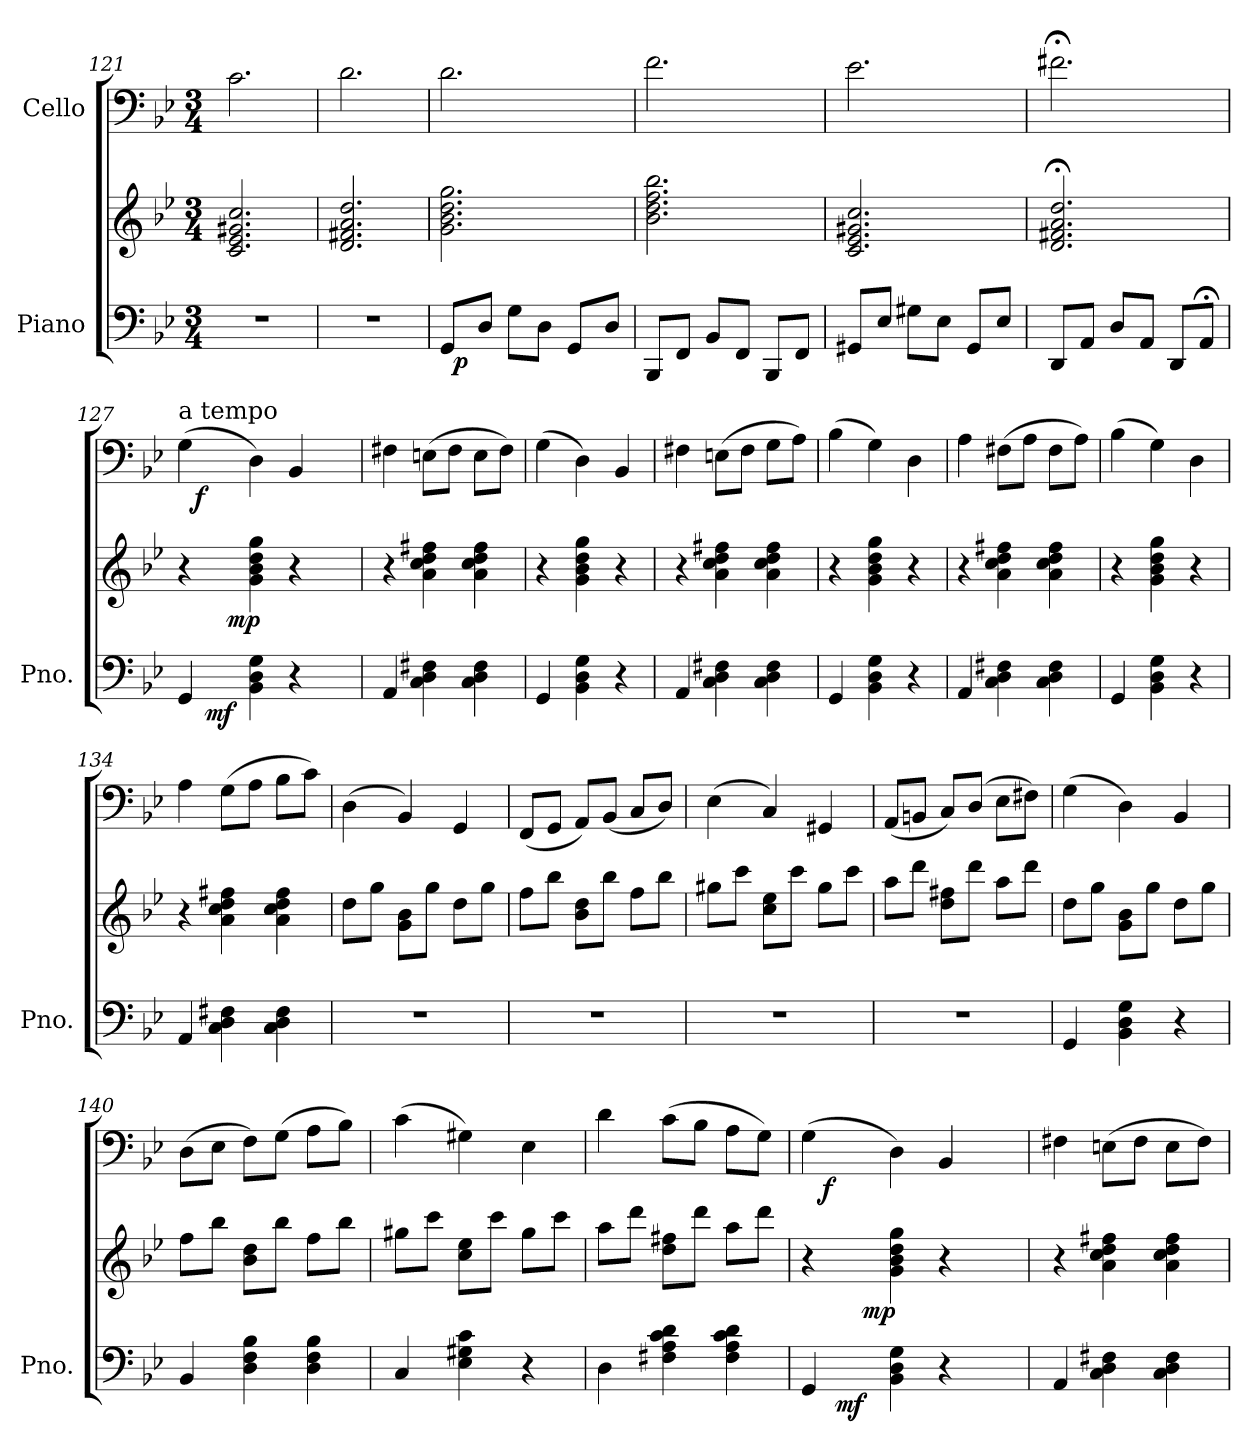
**kern	**kern	**dynam	**kern	**dynam
*part2	*part2	*part2	*part1	*part1
*staff3	*staff2	*staff2/3	*staff1	*staff1
*I"Piano	*	*	*I"Cello	*
*I'Pno.	*	*	*	*
*clefF4	*clefG2	*	*clefF4	*
*k[b-e-]	*k[b-e-]	*	*k[b-e-]	*
*g:	*g:	*	*g:	*
*M3/4	*M3/4	*	*M3/4	*
=121	=121	=121	=121	=121
2.r	2.c/ 2.e-/ 2.g#X/ 2.cc/	.	2.c\	.
=122	=122	=122	=122	=122
2.r	2.d/ 2.f#X/ 2.a/ 2.dd/	.	2.d\	.
=123	=123	=123	=123	=123
*^	*	*	*	*
8GG/L	32ryy	2.g\ 2.b-\ 2.dd\ 2.gg\	.	2.d\	.
!	!	!	!LO:DY:b=2	!	!
.	2ryy	.	p	.	.
8D/J	.	.	.	.	.
8G\L	.	.	.	.	.
8D\J	.	.	.	.	.
8GG/L	.	.	.	.	.
.	8..ryy	.	.	.	.
8D/J	.	.	.	.	.
*v	*v	*	*	*	*
=124	=124	=124	=124	=124
8BBB-/L	2.b-\ 2.dd\ 2.ff\ 2.bb-\	.	2.f\	.
8FF/J	.	.	.	.
8BB-/L	.	.	.	.
8FF/J	.	.	.	.
8BBB-/L	.	.	.	.
8FF/J	.	.	.	.
=125	=125	=125	=125	=125
8GG#X/L	2.c/ 2.e-/ 2.g#X/ 2.cc/	.	2.e-\	.
8E-/J	.	.	.	.
8G#X\L	.	.	.	.
8E-\J	.	.	.	.
8GG#/L	.	.	.	.
8E-/J	.	.	.	.
=126	=126	=126	=126	=126
8DD/L	2.d/;< 2.f#X/;< 2.a/;< 2.dd/;<	.	2.f#X;<\	.
8AA/J	.	.	.	.
8D/L	.	.	.	.
8AA/J	.	.	.	.
8DD/L	.	.	.	.
8AA;</J	.	.	.	.
!!LO:LB:g=z
=127	=127	=127	=127	=127
*^	*^	*	*^	*
!	!	!	!	!	!LO:TX:a:t=a tempo	!	!
4GG/	16.ryy	4r	8ryy	.	(>4G\	16ryy	.
!	!	!	!	!	!	!	!LO:DY:b
.	.	.	.	.	.	2ryy	f
!	!	!	!	!LO:DY:b=2	!	!	!
.	2ryy	.	.	mf	.	.	.
.	.	.	32ryy	.	.	.	.
!	!	!	!	!LO:DY:b	!	!	!
.	.	.	2ryy	mp	.	.	.
4BB-\ 4D\ 4G\	.	4g\ 4b-\ 4dd\ 4gg\	.	.	4D\)	.	.
4r	.	4r	.	.	4BB-/	.	.
.	.	.	.	.	.	8.ryy	.
.	8ryy	.	.	.	.	.	.
.	.	.	16.ryy	.	.	.	.
.	32ryy	.	.	.	.	.	.
*v	*v	*	*	*	*v	*v	*
*	*v	*v	*	*	*
=128	=128	=128	=128	=128
4AA/	4r	.	4F#X\	.
4C\ 4D\ 4F#X\	4a\ 4cc\ 4dd\ 4ff#X\	.	(>8En\L	.
.	.	.	8F#\J	.
4C\ 4D\ 4F#\	4a\ 4cc\ 4dd\ 4ff#\	.	8E\L	.
.	.	.	8F#\J)	.
=129	=129	=129	=129	=129
4GG/	4r	.	(>4G\	.
4BB-\ 4D\ 4G\	4g\ 4b-\ 4dd\ 4gg\	.	4D\)	.
4r	4r	.	4BB-/	.
=130	=130	=130	=130	=130
4AA/	4r	.	4F#X\	.
4C\ 4D\ 4F#X\	4a\ 4cc\ 4dd\ 4ff#X\	.	(>8En\L	.
.	.	.	8F#\J	.
4C\ 4D\ 4F#\	4a\ 4cc\ 4dd\ 4ff#\	.	8G\L	.
.	.	.	8A\J)	.
=131	=131	=131	=131	=131
4GG/	4r	.	(>4B-\	.
4BB-\ 4D\ 4G\	4g\ 4b-\ 4dd\ 4gg\	.	4G\)	.
4r	4r	.	4D\	.
=132	=132	=132	=132	=132
4AA/	4r	.	4A\	.
4C\ 4D\ 4F#X\	4a\ 4cc\ 4dd\ 4ff#X\	.	(>8F#X\L	.
.	.	.	8A\J	.
4C\ 4D\ 4F#\	4a\ 4cc\ 4dd\ 4ff#\	.	8F#\L	.
.	.	.	8A\J)	.
!!LO:PB:g=z
=133	=133	=133	=133	=133
4GG/	4r	.	(>4B-\	.
4BB-\ 4D\ 4G\	4g\ 4b-\ 4dd\ 4gg\	.	4G\)	.
4r	4r	.	4D\	.
=134	=134	=134	=134	=134
4AA/	4r	.	4A\	.
4C\ 4D\ 4F#X\	4a\ 4cc\ 4dd\ 4ff#X\	.	(>8G\L	.
.	.	.	8A\J	.
4C\ 4D\ 4F#\	4a\ 4cc\ 4dd\ 4ff#\	.	8B-\L	.
.	.	.	8c\J)	.
=135	=135	=135	=135	=135
2.r	8dd\L	.	(>4D\	.
.	8gg\J	.	.	.
.	8g\ 8b-\L	.	4BB-/)	.
.	8gg\J	.	.	.
.	8dd\L	.	4GG/	.
.	8gg\J	.	.	.
=136	=136	=136	=136	=136
2.r	8ff\L	.	(<8FF/L	.
.	8bb-\J	.	8GG/J	.
.	8b-\ 8dd\L	.	8AA/L)	.
.	8bb-\J	.	(<8BB-/J	.
.	8ff\L	.	8C/L	.
.	8bb-\J	.	8D/J)	.
=137	=137	=137	=137	=137
2.r	8gg#X\L	.	(>4E-\	.
.	8ccc\J	.	.	.
.	8cc\ 8ee-\L	.	4C/)	.
.	8ccc\J	.	.	.
.	8gg#\L	.	4GG#X/	.
.	8ccc\J	.	.	.
=138	=138	=138	=138	=138
2.r	8aa\L	.	(<8AA/L	.
.	8ddd\J	.	8BBn/J	.
.	8dd\ 8ff#X\L	.	8C/L)	.
.	8ddd\J	.	(8D/J	.
.	8aa\L	.	8E-\L	.
.	8ddd\J	.	8F#X\J)	.
!!LO:LB:g=z
=139	=139	=139	=139	=139
4GG/	8dd\L	.	(>4G\	.
.	8gg\J	.	.	.
4BB-\ 4D\ 4G\	8g\ 8b-\L	.	4D\)	.
.	8gg\J	.	.	.
4r	8dd\L	.	4BB-/	.
.	8gg\J	.	.	.
=140	=140	=140	=140	=140
4BB-/	8ff\L	.	(>8D\L	.
.	8bb-\J	.	8E-\J	.
4D\ 4F\ 4B-\	8b-\ 8dd\L	.	8F\L)	.
.	8bb-\J	.	(>8G\J	.
4D\ 4F\ 4B-\	8ff\L	.	8A\L	.
.	8bb-\J	.	8B-\J)	.
=141	=141	=141	=141	=141
4C/	8gg#X\L	.	(>4c\	.
.	8ccc\J	.	.	.
4E-\ 4G#X\ 4c\	8cc\ 8ee-\L	.	4G#X\)	.
.	8ccc\J	.	.	.
4r	8gg#\L	.	4E-\	.
.	8ccc\J	.	.	.
=142	=142	=142	=142	=142
4D\	8aa\L	.	4d\	.
.	8ddd\J	.	.	.
4F#X\ 4A\ 4c\ 4d\	8dd\ 8ff#X\L	.	(>8c\L	.
.	8ddd\J	.	8B-\J	.
4F#\ 4A\ 4c\ 4d\	8aa\L	.	8A\L	.
.	8ddd\J	.	8G\J)	.
=143	=143	=143	=143	=143
*^	*^	*	*^	*
4GG/	16.ryy	4r	8ryy	.	(>4G\	16ryy	.
!	!	!	!	!	!	!	!LO:DY:b
.	.	.	.	.	.	2ryy	f
!	!	!	!	!LO:DY:b=2	!	!	!
.	2ryy	.	.	mf	.	.	.
.	.	.	32ryy	.	.	.	.
!	!	!	!	!LO:DY:b	!	!	!
.	.	.	2ryy	mp	.	.	.
4BB-\ 4D\ 4G\	.	4g\ 4b-\ 4dd\ 4gg\	.	.	4D\)	.	.
4r	.	4r	.	.	4BB-/	.	.
.	.	.	.	.	.	8.ryy	.
.	8ryy	.	.	.	.	.	.
.	.	.	16.ryy	.	.	.	.
.	32ryy	.	.	.	.	.	.
*v	*v	*	*	*	*v	*v	*
*	*v	*v	*	*	*
=144	=144	=144	=144	=144
4AA/	4r	.	4F#X\	.
4C\ 4D\ 4F#X\	4a\ 4cc\ 4dd\ 4ff#X\	.	(>8En\L	.
.	.	.	8F#\J	.
4C\ 4D\ 4F#\	4a\ 4cc\ 4dd\ 4ff#\	.	8E\L	.
.	.	.	8F#\J)	.
=	=	=	=	=
*-	*-	*-	*-	*-
